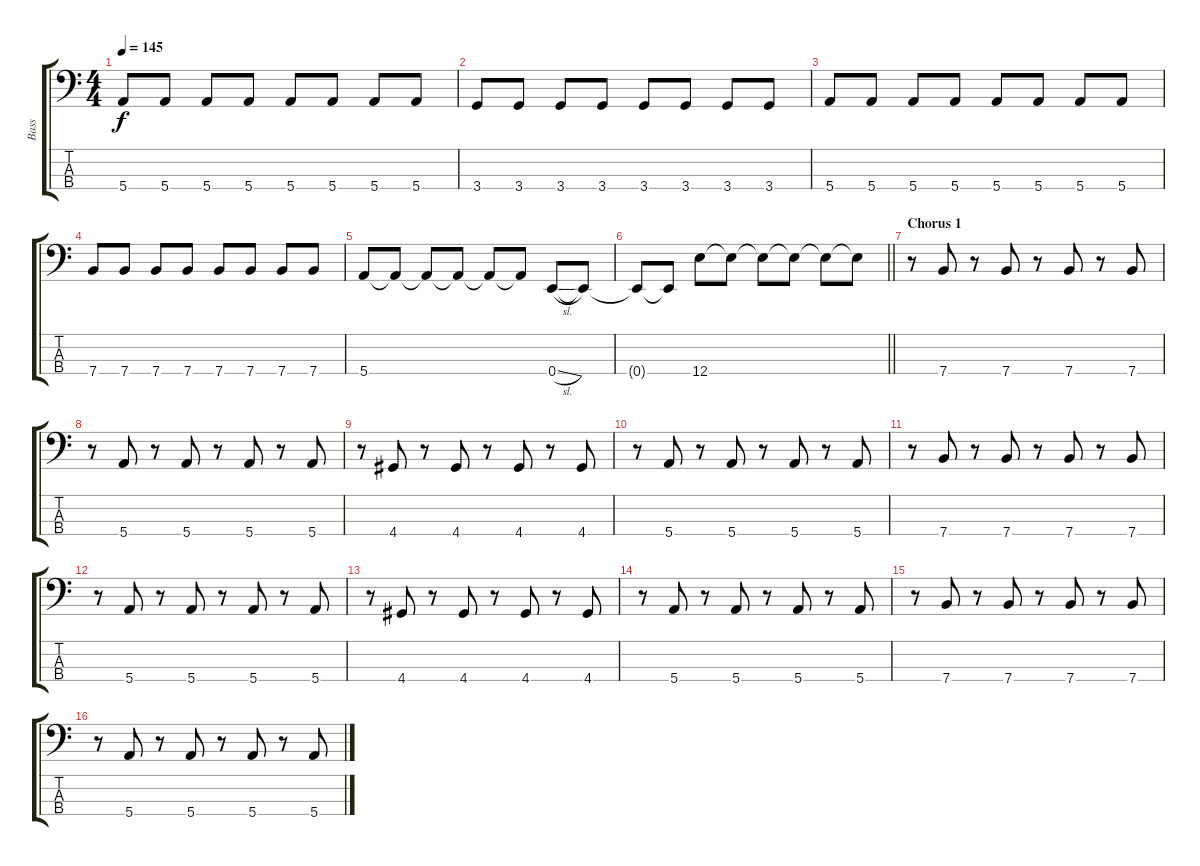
\track ("Bass" "Bass") {instrument electricbassfinger}
\staff {score tabs}
\tuning (G2 D2 A1 E1) {hide}
\ts (4 4)
\tempo 145
\clef f4
\ks c
5.4.8{dy f} 5.4.8 5.4.8 5.4.8 5.4.8 5.4.8 5.4.8 5.4.8 |
3.4.8 3.4.8 3.4.8 3.4.8 3.4.8 3.4.8 3.4.8 3.4.8 |
5.4.8 5.4.8 5.4.8 5.4.8 5.4.8 5.4.8 5.4.8 5.4.8 |
7.4.8 7.4.8 7.4.8 7.4.8 7.4.8 7.4.8 7.4.8 7.4.8 |
5.4.8 5.4{t}.8 5.4{t}.8 5.4{t}.8 5.4{t}.8 5.4{t}.8 0.4{sl}.8 0.4{t}.8 |
\barLineRight lightlight
0.4{t}.8 0.4{t}.8 12.4.8 12.4{t}.8 12.4{t}.8 12.4{t}.8 12.4{t}.8 12.4{t}.8 |
\section ("" "Chorus 1")
r.8 7.4.8 r.8 7.4.8 r.8 7.4.8 r.8 7.4.8 |
r.8 5.4.8 r.8 5.4.8 r.8 5.4.8 r.8 5.4.8 |
r.8 4.4.8 r.8 4.4.8 r.8 4.4.8 r.8 4.4.8 |
r.8 5.4.8 r.8 5.4.8 r.8 5.4.8 r.8 5.4.8 |
r.8 7.4.8 r.8 7.4.8 r.8 7.4.8 r.8 7.4.8 |
r.8 5.4.8 r.8 5.4.8 r.8 5.4.8 r.8 5.4.8 |
r.8 4.4.8 r.8 4.4.8 r.8 4.4.8 r.8 4.4.8 |
r.8 5.4.8 r.8 5.4.8 r.8 5.4.8 r.8 5.4.8 |
r.8 7.4.8 r.8 7.4.8 r.8 7.4.8 r.8 7.4.8 |
r.8 5.4.8 r.8 5.4.8 r.8 5.4.8 r.8 5.4.8
